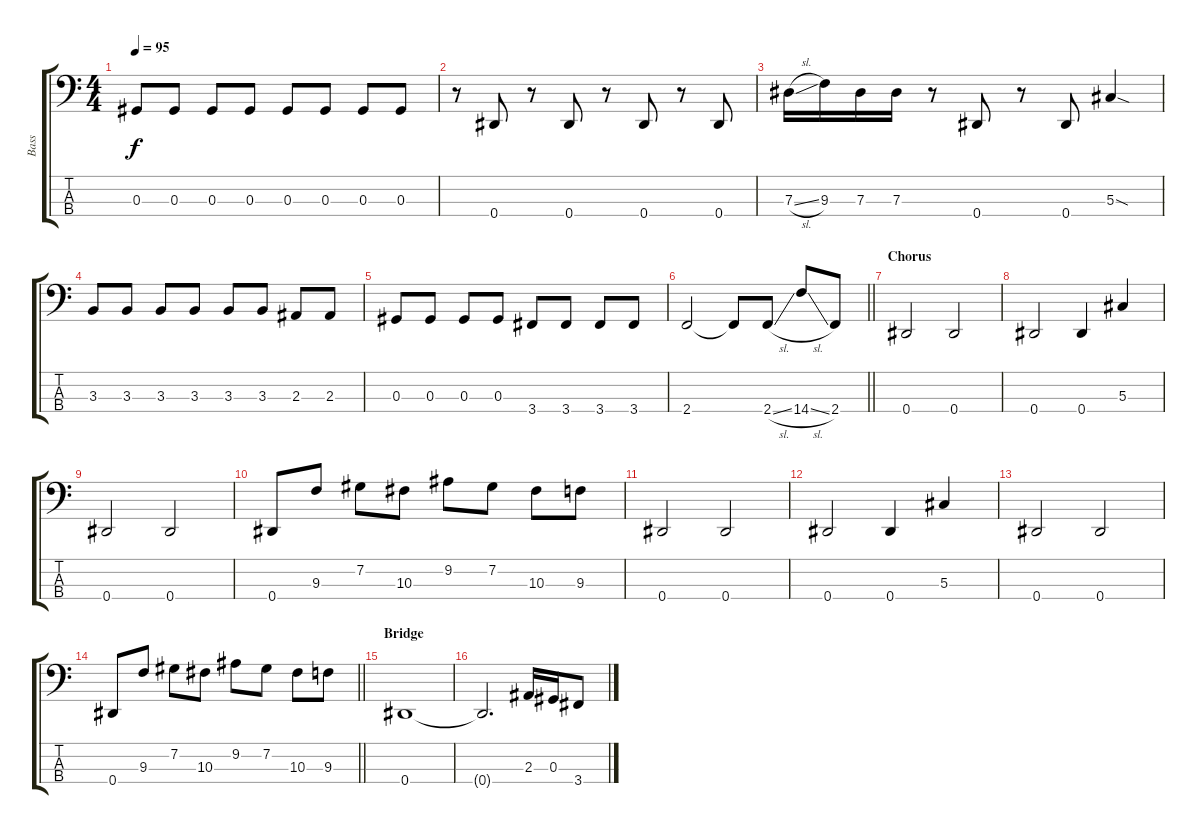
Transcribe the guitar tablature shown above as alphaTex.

\track ("Bass" "Bass") {instrument electricbassfinger}
\staff {score tabs}
\tuning (Gb2 Db2 Ab1 Eb1) {hide}
\ts (4 4)
\tempo 95
\clef f4
\ks c
0.3.8{dy f} 0.3.8 0.3.8 0.3.8 0.3.8 0.3.8 0.3.8 0.3.8 |
r.8 0.4.8 r.8 0.4.8 r.8 0.4.8 r.8 0.4.8 |
7.3{sl}.16 9.3.16 7.3.16 7.3.16 r.8 0.4.8 r.8 0.4.8 5.3{sod}.4 |
3.3.8 3.3.8 3.3.8 3.3.8 3.3.8 3.3.8 2.3.8 2.3.8 |
0.3.8 0.3.8 0.3.8 0.3.8 3.4.8 3.4.8 3.4.8 3.4.8 |
\barLineRight lightlight
2.4.2 2.4{t}.8 2.4{sl}.8 14.4{sl}.8 2.4.8 |
\section ("" "Chorus")
0.4.2 0.4.2 |
0.4.2 0.4.4 5.3.4 |
0.4.2 0.4.2 |
0.4.8 9.3.8 7.2.8 10.3.8 9.2.8 7.2.8 10.3.8 9.3.8 |
0.4.2 0.4.2 |
0.4.2 0.4.4 5.3.4 |
0.4.2 0.4.2 |
\barLineRight lightlight
0.4.8 9.3.8 7.2.8 10.3.8 9.2.8 7.2.8 10.3.8 9.3.8 |
\section ("" "Bridge")
0.4.1 |
0.4{t}.2{d} 2.3.16 0.3.16 3.4.8
